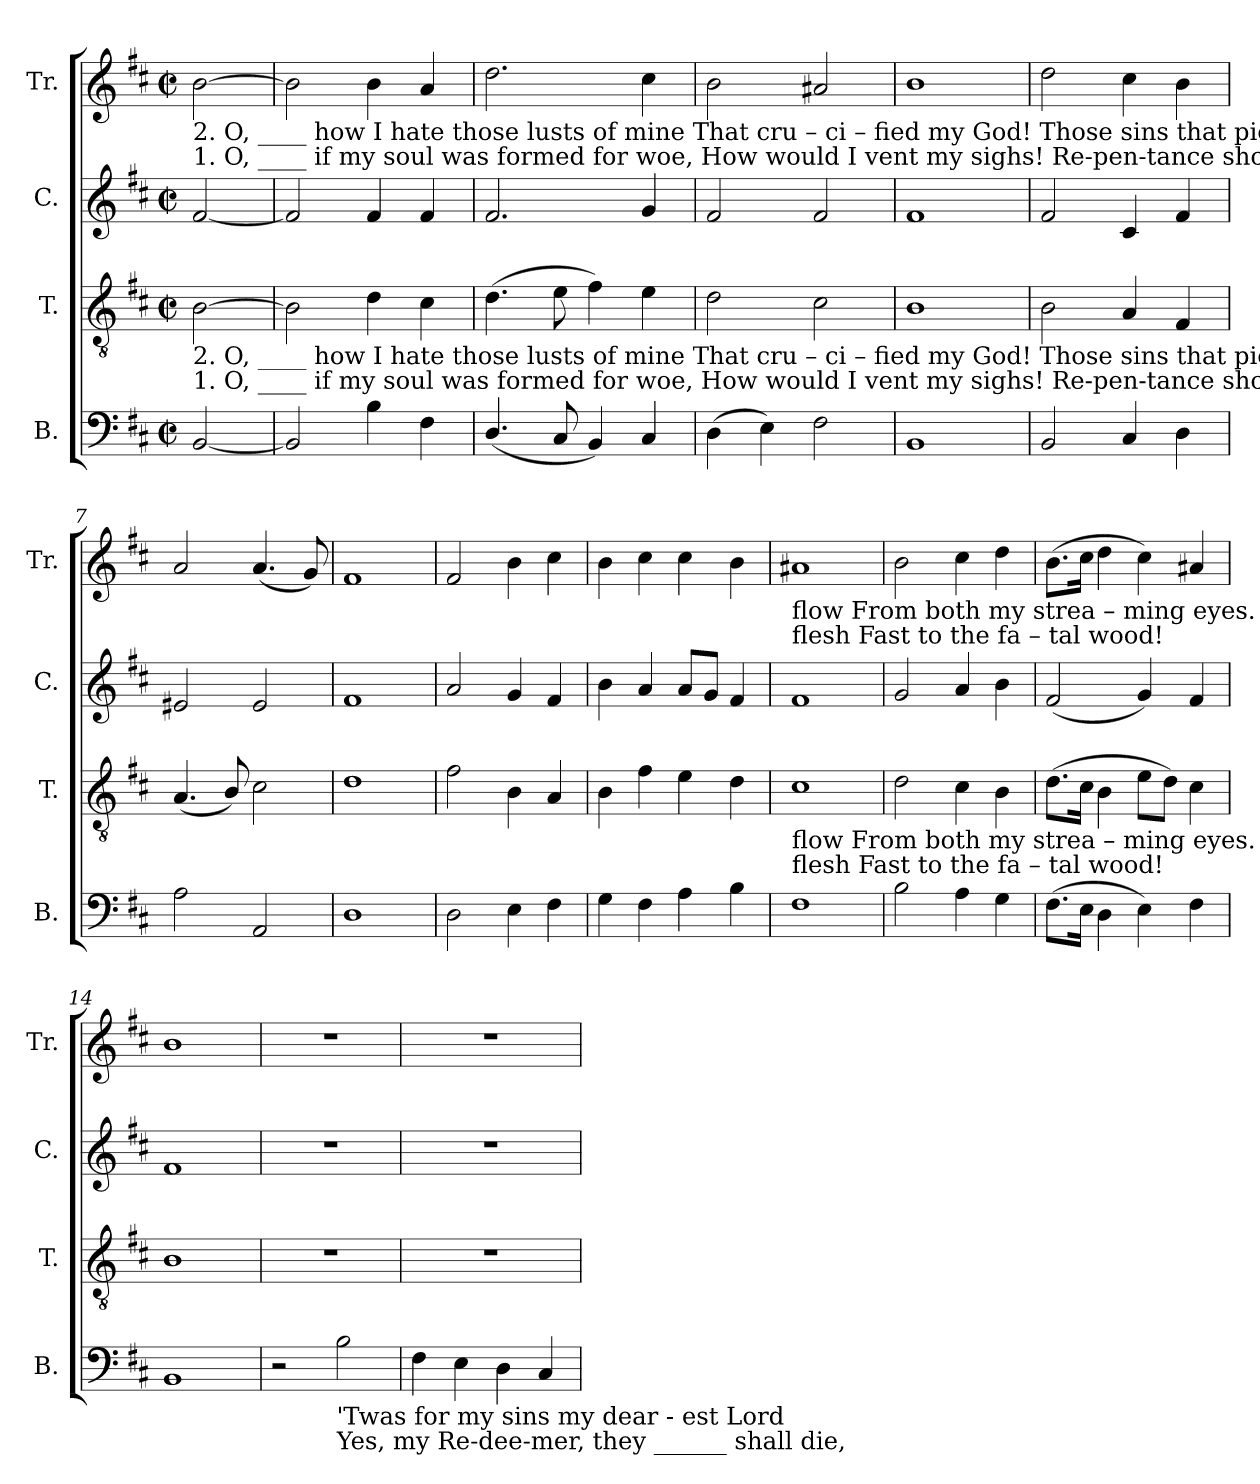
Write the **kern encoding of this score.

**kern	**kern	**kern	**kern
*part4	*part3	*part2	*part1
*staff4	*staff3	*staff2	*staff1
*I"B.	*I"T.	*I"C.	*I"Tr.
*I'B.	*I'T.	*I'C.	*I'Tr.
*clefF4	*clefGv2	*clefG2	*clefG2
*k[f#c#]	*k[f#c#]	*k[f#c#]	*k[f#c#]
*M2/2	*M2/2	*M2/2	*M2/2
*met(c|)	*met(c|)	*met(c|)	*met(c|)
*MM140	*MM140	*MM140	*MM140
=1	=1	=1	=1
!	!	!	!LO:TX:b:t=2. O, ____        how  I   hate              those  lusts     of    mine     That  cru – ci – fied          my           God! Those sins that pierced and nailed his
!	!	!	!LO:TX:b:t=1. O, ____        if   my  soul               was  formed  for    woe,     How would  I   vent          my          sighs!      Re-pen-tance should like rivers
!	!LO:TX:b:t=2. O, ____        how  I   hate              those  lusts     of    mine     That  cru – ci – fied          my           God! Those sins that pierced and nailed his	!	!
!	!LO:TX:b:t=1. O, ____        if   my  soul               was  formed  for    woe,     How would  I   vent          my          sighs!      Re-pen-tance should like rivers	!	!
[2BB/	[2B\	[2f#/	[2b\
=2	=2	=2	=2
2BB/]	2B\]	2f#/]	2b\]
4B\	4d\	4f#/	4b\
4F#\	4c#\	4f#/	4a/
=3	=3	=3	=3
(4.D/	(4.d\	2.f#/	2.dd\
8C#/	8e\	.	.
4BB/)	4f#\)	.	.
4C#/	4e\	4g/	4cc#\
=4	=4	=4	=4
(4D\	2d\	2f#/	2b\
4E\)	.	.	.
2F#\	2c#\	2f#/	2a#X/
=5	=5	=5	=5
1BB	1B	1f#	1b
=6	=6	=6	=6
2BB/	2B\	2f#/	2dd\
4C#/	4A/	4c#/	4cc#\
4D\	4F#/	4f#/	4b\
=7	=7	=7	=7
2A\	(4.A/	2e#X/	2a/
.	8B/)	.	.
2AA/	2c#\	2e#/	(4.a/
.	.	.	8g/)
=8	=8	=8	=8
1D	1d	1f#	1f#
=9	=9	=9	=9
2D\	2f#\	2a/	2f#/
4E\	4B\	4g/	4b\
4F#\	4A/	4f#/	4cc#\
=10	=10	=10	=10
4G\	4B\	4b\	4b\
4F#\	4f#\	4a/	4cc#\
4A\	4e\	8a/L	4cc#\
.	.	8g/J	.
4B\	4d\	4f#/	4b\
!!LO:LB:g=z
=11	=11	=11	=11
!	!	!	!LO:TX:b:t=flow    From both my strea       –        ming   eyes.
!	!	!	!LO:TX:b:t=flesh     Fast   to   the    fa            –          tal   wood!
!	!LO:TX:b:t=flow    From both my strea       –        ming   eyes.	!	!
!	!LO:TX:b:t=flesh     Fast   to   the    fa            –          tal   wood!	!	!
1F#	1c#	1f#	1a#X
=12	=12	=12	=12
2B\	2d\	2g/	2b\
4A\	4c#\	4a/	4cc#\
4G\	4B\	4b\	4dd\
=13	=13	=13	=13
(8.F#\L	(8.d\L	(2f#/	(8.b\L
16E\Jk	16c#\Jk	.	16cc#\Jk
4D\	4B\	.	4dd\
4E\)	8e\L	4g/)	4cc#\)
.	8d\J)	.	.
4F#\	4c#\	4f#/	4a#X/
=14	=14	=14	=14
1BB	1B	1f#	1b
=15	=15	=15	=15
2r	1r	1r	1r
!LO:TX:b:t='Twas  for  my sins my   dear      -      est    Lord	!	!	!
!LO:TX:b:t=Yes,    my   Re-dee-mer,  they ______ shall    die,	!	!	!
2B\	.	.	.
=16	=16	=16	=16
4F#\	1r	1r	1r
4E\	.	.	.
4D\	.	.	.
4C#/	.	.	.
=	=	=	=
*-	*-	*-	*-
